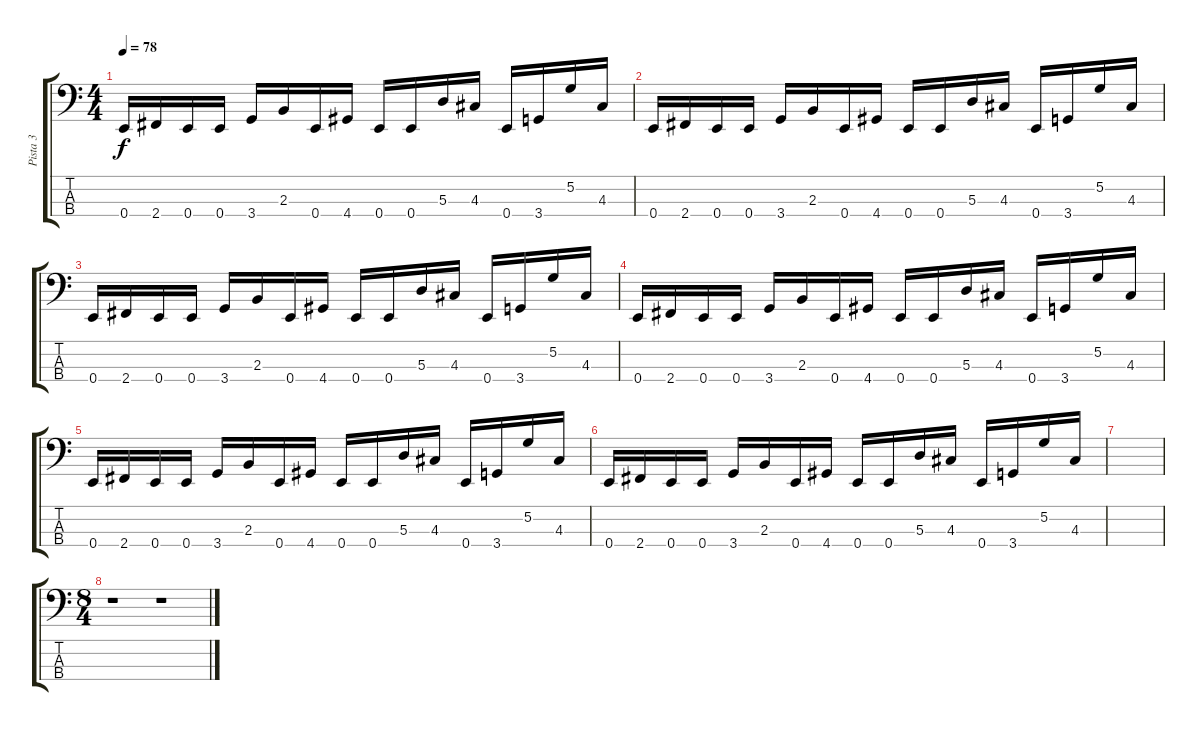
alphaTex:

\track ("Pista 3" "Pista 3") {instrument electricbassfinger}
\staff {score tabs}
\tuning (G2 D2 A1 E1) {hide}
\ts (4 4)
\tempo 78
\clef f4
\ks c
0.4.16{dy f} 2.4.16 0.4.16 0.4.16 3.4.16 2.3.16 0.4.16 4.4.16 0.4.16 0.4.16 5.3.16 4.3.16 0.4.16 3.4.16 5.2.16 4.3.16 |
0.4.16 2.4.16 0.4.16 0.4.16 3.4.16 2.3.16 0.4.16 4.4.16 0.4.16 0.4.16 5.3.16 4.3.16 0.4.16 3.4.16 5.2.16 4.3.16 |
0.4.16 2.4.16 0.4.16 0.4.16 3.4.16 2.3.16 0.4.16 4.4.16 0.4.16 0.4.16 5.3.16 4.3.16 0.4.16 3.4.16 5.2.16 4.3.16 |
0.4.16 2.4.16 0.4.16 0.4.16 3.4.16 2.3.16 0.4.16 4.4.16 0.4.16 0.4.16 5.3.16 4.3.16 0.4.16 3.4.16 5.2.16 4.3.16 |
0.4.16 2.4.16 0.4.16 0.4.16 3.4.16 2.3.16 0.4.16 4.4.16 0.4.16 0.4.16 5.3.16 4.3.16 0.4.16 3.4.16 5.2.16 4.3.16 |
0.4.16 2.4.16 0.4.16 0.4.16 3.4.16 2.3.16 0.4.16 4.4.16 0.4.16 0.4.16 5.3.16 4.3.16 0.4.16 3.4.16 5.2.16 4.3.16 |
|
\ts (8 4)
r.1 r.1
